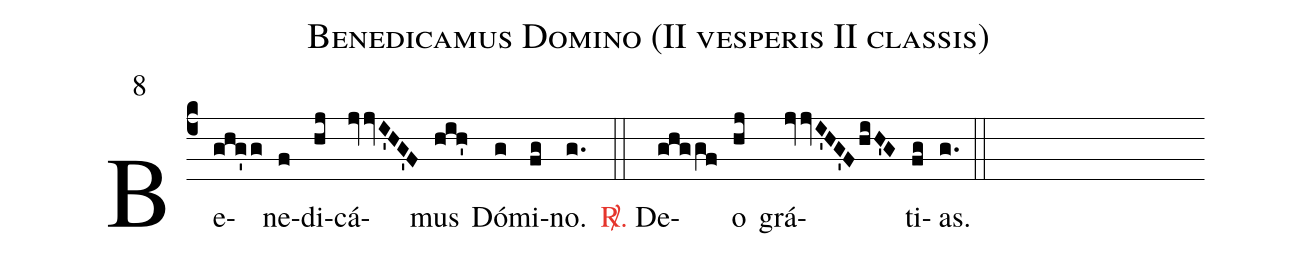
name:Benedicamus Domino (II vesperis II classis);
office-part:Toni Communes;
mode:8;
annotation: 8;
%%
(c4)Be(ghg'g)ne(f)di(hj)cá(jvjvI'HG'F)mus(hih') Dó(g)mi(fg)no.(g.) (::)
<c><sp>R/</sp>.</c> De(ghg/gf)o(hj) grá(jvjvI'HG'FhiH'G)ti(fg)as.(g.) (::)
